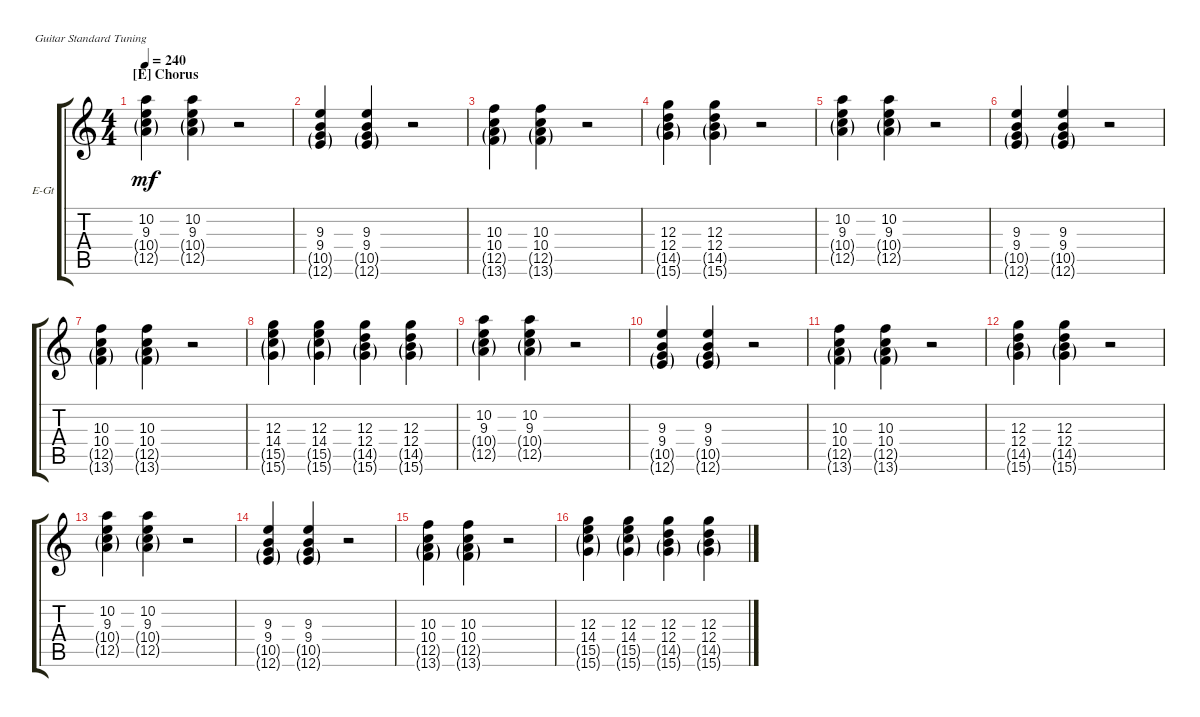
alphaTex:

\defaultSystemsLayout 4
\bracketExtendMode groupsimilarinstruments
\firstSystemTrackNameOrientation horizontal
\otherSystemsTrackNameOrientation horizontal
\track ("Synth Vocal" "E-Gt") {instrument distortionguitar}
\staff {score tabs}
\tuning (E4 B3 G3 D3 A2 E2)
\ts (4 4)
\section ("E" "Chorus")
\tempo 240
\clef g2
\scale
0.333333
\ks c
(12.5{g} 10.4{g} 9.3 10.2).4{dy mf} (12.5{g} 10.4{g} 9.3 10.2).4 r.2 |
\scale
0.333333 (12.6{g} 10.5{g} 9.4 9.3).4 (12.6{g} 10.5{g} 9.4 9.3).4 r.2 |
\scale
0.333333 (13.6{g} 12.5{g} 10.4 10.3).4 (13.6{g} 12.5{g} 10.4 10.3).4 r.2 |
\scale
0.333333 (15.6{g} 14.5{g} 12.4 12.3).4 (15.6{g} 14.5{g} 12.4 12.3).4 r.2 |
\scale
0.333333 (12.5{g} 10.4{g} 9.3 10.2).4 (12.5{g} 10.4{g} 9.3 10.2).4 r.2 |
\scale
0.333333 (12.6{g} 10.5{g} 9.4 9.3).4 (12.6{g} 10.5{g} 9.4 9.3).4 r.2 |
\scale
0.333333 (13.6{g} 12.5{g} 10.4 10.3).4 (13.6{g} 12.5{g} 10.4 10.3).4 r.2 |
\scale
0.333333 (12.3 14.4 15.6{g} 15.5{g}).4 (12.3 14.4 15.6{g} 15.5{g}).4 (12.4 12.3 15.6{g} 14.5{g}).4 (12.3 12.4 15.6{g} 14.5{g}).4 |
\scale
0.333333 (12.5{g} 10.4{g} 9.3 10.2).4 (12.5{g} 10.4{g} 9.3 10.2).4 r.2 |
\scale
0.333333 (12.6{g} 10.5{g} 9.4 9.3).4 (12.6{g} 10.5{g} 9.4 9.3).4 r.2 |
\scale
0.333333 (13.6{g} 12.5{g} 10.4 10.3).4 (13.6{g} 12.5{g} 10.4 10.3).4 r.2 |
\scale
0.333333 (15.6{g} 14.5{g} 12.4 12.3).4 (15.6{g} 14.5{g} 12.4 12.3).4 r.2 |
\scale
0.333333 (12.5{g} 10.4{g} 9.3 10.2).4 (12.5{g} 10.4{g} 9.3 10.2).4 r.2 |
\scale
0.333333 (12.6{g} 10.5{g} 9.4 9.3).4 (12.6{g} 10.5{g} 9.4 9.3).4 r.2 |
\scale
0.333333 (13.6{g} 12.5{g} 10.4 10.3).4 (13.6{g} 12.5{g} 10.4 10.3).4 r.2 |
\scale
0.333333 (12.3 14.4 15.6{g} 15.5{g}).4 (12.3 14.4 15.6{g} 15.5{g}).4 (12.4 12.3 15.6{g} 14.5{g}).4 (12.3 12.4 15.6{g} 14.5{g}).4
